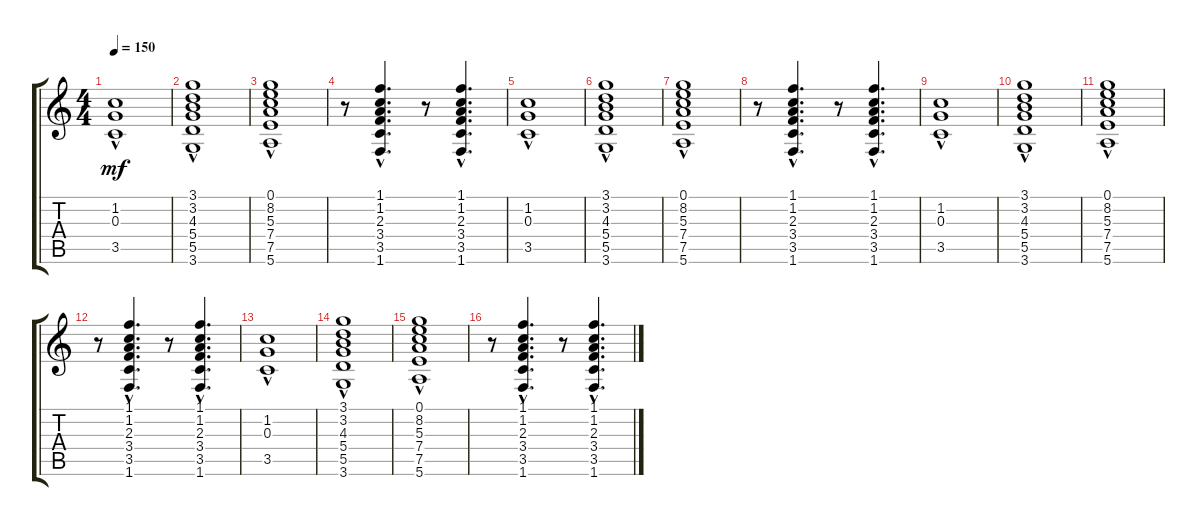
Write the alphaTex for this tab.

\track "" {instrument electricguitarmuted}
\staff {score tabs}
\tuning (E4 B3 G3 D3 A2 E2) {hide}
\ts (4 4)
\tempo 150
\clef g2
\ks c
(1.2 0.3{hac} 3.5).1{dy mf} |
(3.1 3.2 4.3 5.4 5.5{hac} 3.6).1 |
(0.1 8.2 5.3 7.4 7.5{hac} 5.6).1 |
r.8 (1.1{hac} 1.2{hac} 2.3{hac} 3.4{hac} 3.5{hac} 1.6{hac}).4{d} r.8 (1.1{hac} 1.2{hac} 2.3{hac} 3.4{hac} 3.5{hac} 1.6{hac}).4{d} |
(1.2 0.3{hac} 3.5).1 |
(3.1 3.2 4.3 5.4 5.5{hac} 3.6).1 |
(0.1 8.2 5.3 7.4 7.5{hac} 5.6).1 |
r.8 (1.1{hac} 1.2{hac} 2.3{hac} 3.4{hac} 3.5{hac} 1.6{hac}).4{d} r.8 (1.1{hac} 1.2{hac} 2.3{hac} 3.4{hac} 3.5{hac} 1.6{hac}).4{d} |
(1.2 0.3{hac} 3.5).1 |
(3.1 3.2 4.3 5.4 5.5{hac} 3.6).1 |
(0.1 8.2 5.3 7.4 7.5{hac} 5.6).1 |
r.8 (1.1{hac} 1.2{hac} 2.3{hac} 3.4{hac} 3.5{hac} 1.6{hac}).4{d} r.8 (1.1{hac} 1.2{hac} 2.3{hac} 3.4{hac} 3.5{hac} 1.6{hac}).4{d} |
(1.2 0.3{hac} 3.5).1 |
(3.1 3.2 4.3 5.4 5.5{hac} 3.6).1 |
(0.1 8.2 5.3 7.4 7.5{hac} 5.6).1 |
r.8 (1.1{hac} 1.2{hac} 2.3{hac} 3.4{hac} 3.5{hac} 1.6{hac}).4{d} r.8 (1.1{hac} 1.2{hac} 2.3{hac} 3.4{hac} 3.5{hac} 1.6{hac}).4{d}
